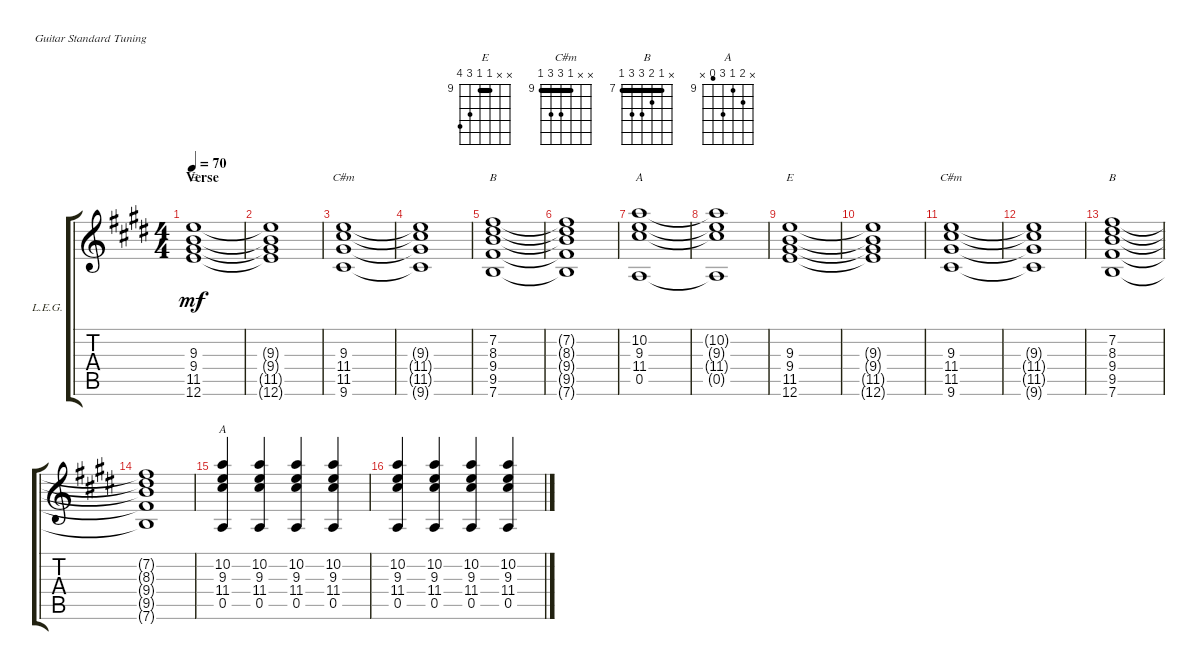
\defaultSystemsLayout 4
\bracketExtendMode groupsimilarinstruments
\firstSystemTrackNameOrientation horizontal
\otherSystemsTrackNameOrientation horizontal
\track ("Lead Electric Guitar" "L.E.G.") {multiBarRest instrument overdrivenguitar}
\staff {score tabs}
\tuning (E4 B3 G3 D3 A2 E2)
\chord ("E" x x 9 9 11 12) {firstfret 9 barre 9}
\chord ("C#m" x x 9 11 11 9) {firstfret 9 barre 9}
\chord ("B" x 7 8 9 9 7) {firstfret 7 barre 7}
\chord ("A" x 10 9 11 8 x) {firstfret 9}
\ts (4 4)
\section ("" "Verse")
\tempo 70
\clef g2
\ks e
(12.6 11.5 9.4 9.3).1{ch "E" dy mf} |
(12.6{t} 11.5{t} 9.4{t} 9.3{t}).1 |
(9.6 11.5 11.4 9.3).1{ch "C#m"} |
(9.6{t} 11.5{t} 11.4{t} 9.3{t}).1 |
(7.6 9.5 9.4 8.3 7.2).1{ch "B"} |
(7.6{t} 9.5{t} 9.4{t} 8.3{t} 7.2{t}).1 |
(0.5 11.4 9.3 10.2).1{ch "A"} |
(0.5{t} 11.4{t} 9.3{t} 10.2{t}).1 |
(12.6 11.5 9.4 9.3).1{ch "E"} |
(12.6{t} 11.5{t} 9.4{t} 9.3{t}).1 |
(9.6 11.5 11.4 9.3).1{ch "C#m"} |
(9.6{t} 11.5{t} 11.4{t} 9.3{t}).1 |
(7.6 9.5 9.4 8.3 7.2).1{ch "B"} |
(7.6{t} 9.5{t} 9.4{t} 8.3{t} 7.2{t}).1 |
(0.5 11.4 9.3 10.2).4{ch "A"} (0.5 11.4 9.3 10.2).4 (0.5 11.4 9.3 10.2).4 (0.5 11.4 9.3 10.2).4 |
(0.5 11.4 9.3 10.2).4 (0.5 11.4 9.3 10.2).4 (0.5 11.4 9.3 10.2).4 (0.5 11.4 9.3 10.2).4
